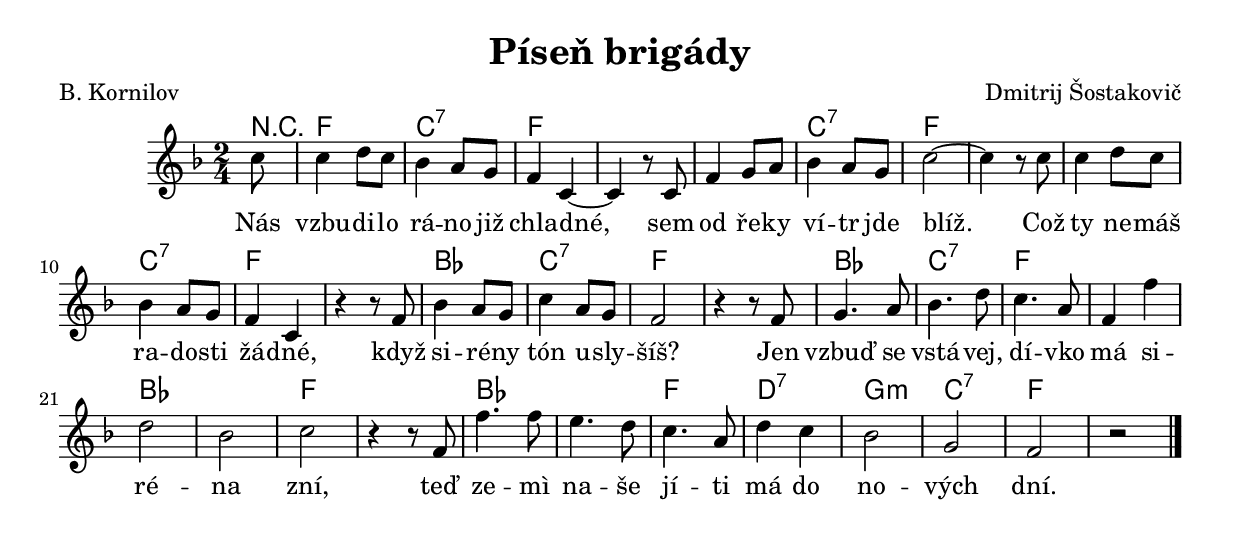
\version "2.20.0"
\header {
        title = "Píseň brigády" 
        composer = "Dmitrij Šostakovič" 
	poet = "B. Kornilov" 
}

melody =  \relative c'' {        
\time 2/4 \key f\major 
\partial 8 
c8 | c4 d8 c | bes4 a8 g | f4 c ~|  c r8 c |
f4 g8 a | bes4 a8 g | c2 ~ |  c4 r8 c | c4 d8 c |
bes4 a8 g f4 c | r r8 f  | bes4 a8 g | c4 a8 g |
f2 | r4 r8 f | g4. a8 | bes4. d8 | c4. a8 |
f4 f' |  d2 | bes2 c | r4 r8 f, | f'4. f8 |
e4. d8 c4. a8 d4 c | bes2 | g | f | r 
        \bar "|." 
}

text = \lyricmode {
Nás vzbu -- di -- lo rá -- no již chla -- dné, 
sem od ře -- ky ví -- tr jde blíž. Což ty ne -- máš ra -- do -- sti žá
-- dné, když si -- ré -- ny tón u -- sly -- šíš?
Jen vzbuď se vstá -- vej, dí -- vko má si -- ré -- na zní, teď ze --
mì na -- še jí -- ti má do no -- vých dní.
}

accompaniment =\chordmode {
r8 f2 c:7 f1. c2:7 f1. c2:7 f1 bes2 c2:7
f1 bes2 c2:7 f1 bes f bes f2 d2:7 g:m c:7 f
 		}

\score {
        <<
         \new ChordNames {
             \set chordChanges = ##t
              \accompaniment
            }

          \new Voice = "one" { \autoBeamOn \melody }
          \new Lyrics \lyricsto "one" \text
       >>
        \midi  { \tempo 4 =150 }
        \layout { linewidth = 18.0\cm  }
}
